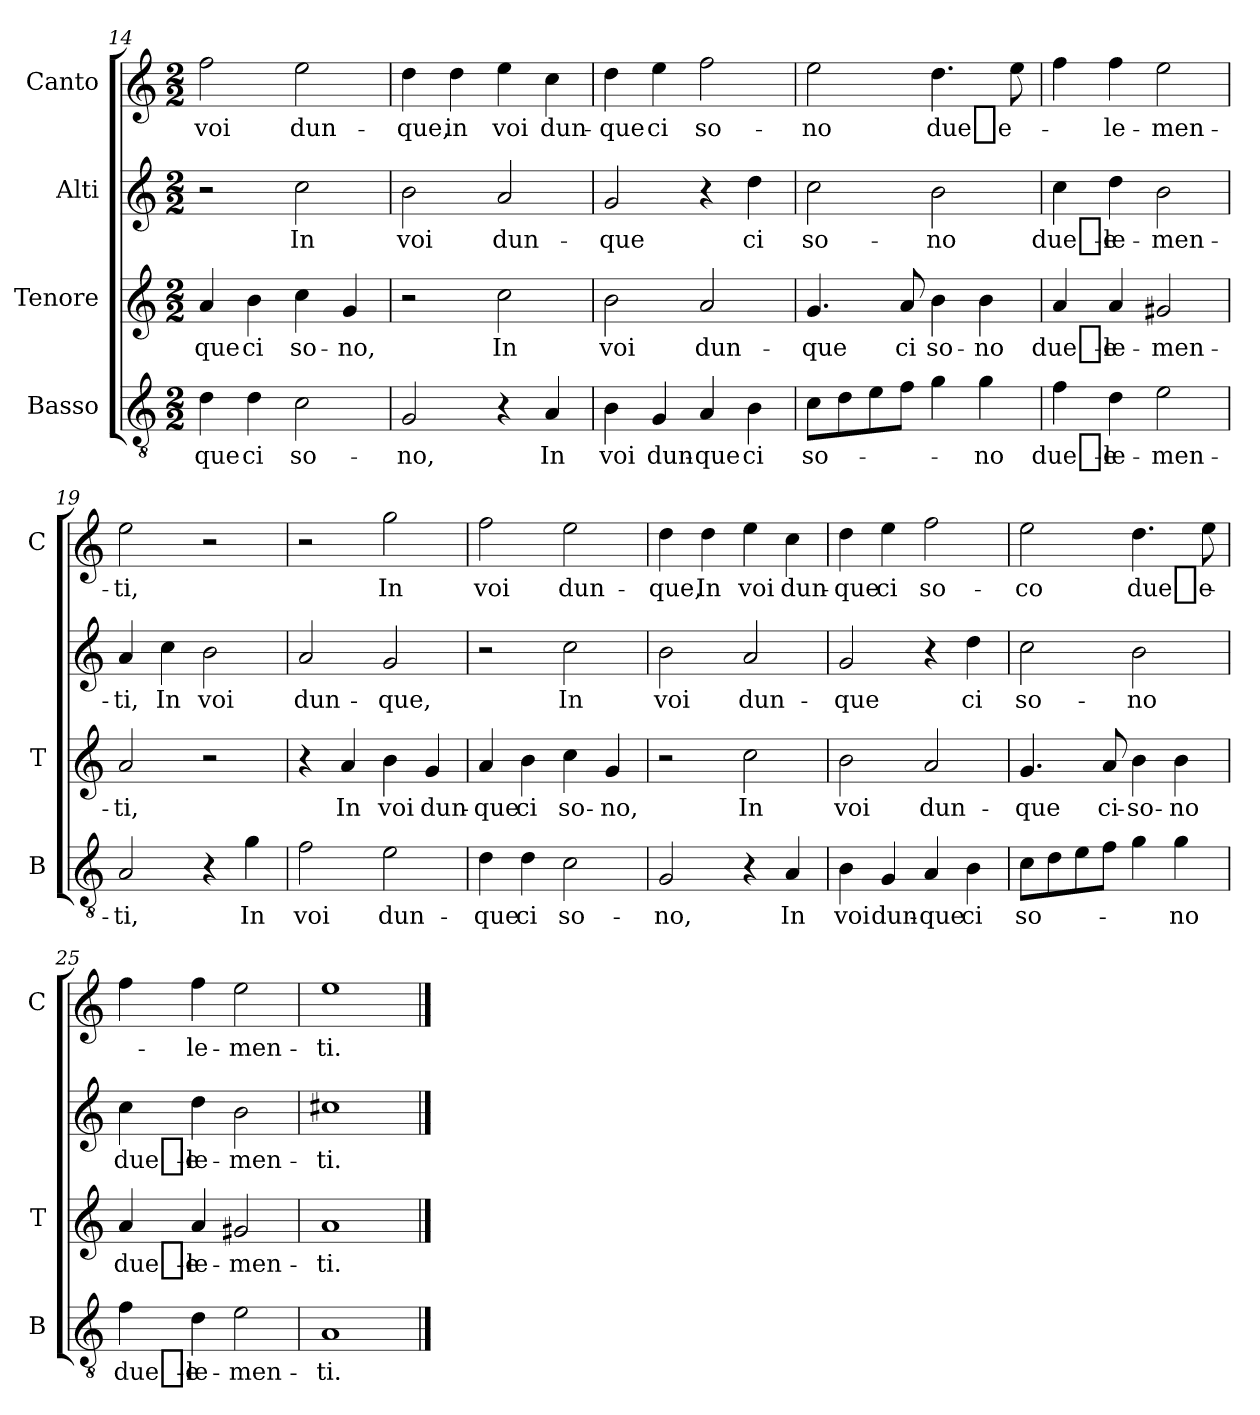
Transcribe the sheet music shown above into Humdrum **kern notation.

**kern	**text	**kern	**text	**kern	**text	**kern	**text
*part4	*part4	*part3	*part3	*part2	*part2	*part1	*part1
*staff4	*staff4	*staff3	*staff3	*staff2	*staff2	*staff1	*staff1
*I"Basso	*	*I"Tenore	*	*I"Alti	*	*I"Canto	*
*I'B	*	*I'T	*	*	*	*I'C	*
*clefGv2	*	*clefG2	*	*clefG2	*	*clefG2	*
*k[]	*	*k[]	*	*k[]	*	*k[]	*
*C:	*	*C:	*	*C:	*	*C:	*
*M2/2	*	*M2/2	*	*M2/2	*	*M2/2	*
=14	=14	=14	=14	=14	=14	=14	=14
4d	-que	4a	-que	2r	.	2ff	voi
4d	ci	4b	ci	.	.	.	.
2c	so-	4cc	so-	2cc	In	2ee	dun-
.	.	4g	-no,	.	.	.	.
=15	=15	=15	=15	=15	=15	=15	=15
2G	-no,	2r	.	2b	voi	4dd	-que,
.	.	.	.	.	.	4dd	in
4r	.	2cc	In	2a	dun-	4ee	voi
4A	In	.	.	.	.	4cc	dun-
=16	=16	=16	=16	=16	=16	=16	=16
4B	voi	2b	voi	2g	-que	4dd	-que
4G	dun-	.	.	.	.	4ee	ci
4A	-que	2a	dun-	4r	.	2ff	so-
4B	ci	.	.	4dd	ci	.	.
=17	=17	=17	=17	=17	=17	=17	=17
8cL	so-	4.g	-que	2cc	so-	2ee	-no
8d	.	.	.	.	.	.	.
8e	.	.	.	.	.	.	.
8fJ	.	8a	ci	.	.	.	.
4g	.	4b	so-	2b	-no	4.dd	due_e-
4g	-no	4b	-no	.	.	.	.
.	.	.	.	.	.	8ee	.
=18	=18	=18	=18	=18	=18	=18	=18
4f	due_e-	4a	due_e-	4cc	due_e-	4ff	.
4d	-le-	4a	-le-	4dd	-le-	4ff	-le-
2e	-men-	2g#X	-men-	2b	-men-	2ee	-men-
=19	=19	=19	=19	=19	=19	=19	=19
2A	-ti,	2a	-ti,	4a	-ti,	2ee	-ti,
.	.	.	.	4cc	In	.	.
4r	.	2r	.	2b	voi	2r	.
4g	In	.	.	.	.	.	.
=20	=20	=20	=20	=20	=20	=20	=20
2f	voi	4r	.	2a	dun-	2r	.
.	.	4a	In	.	.	.	.
2e	dun-	4b	voi	2g	-que,	2gg	In
.	.	4g	dun-	.	.	.	.
=21	=21	=21	=21	=21	=21	=21	=21
4d	-que	4a	-que	2r	.	2ff	voi
4d	ci	4b	ci	.	.	.	.
2c	so-	4cc	so-	2cc	In	2ee	dun-
.	.	4g	-no,	.	.	.	.
=22	=22	=22	=22	=22	=22	=22	=22
2G	-no,	2r	.	2b	voi	4dd	-que,
.	.	.	.	.	.	4dd	In
4r	.	2cc	In	2a	dun-	4ee	voi
4A	In	.	.	.	.	4cc	dun-
=23	=23	=23	=23	=23	=23	=23	=23
4B	voi	2b	voi	2g	-que	4dd	-que
4G	dun-	.	.	.	.	4ee	ci
4A	-que	2a	dun-	4r	.	2ff	so-
4B	ci	.	.	4dd	ci	.	.
=24	=24	=24	=24	=24	=24	=24	=24
8cL	so-	4.g	-que	2cc	so-	2ee	-co
8d	.	.	.	.	.	.	.
8e	.	.	.	.	.	.	.
8fJ	.	8a	ci-	.	.	.	.
4g	.	4b	-so-	2b	-no	4.dd	due_e-
4g	-no	4b	-no	.	.	.	.
.	.	.	.	.	.	8ee	.
=25	=25	=25	=25	=25	=25	=25	=25
4f	due_e-	4a	due_e-	4cc	due_e-	4ff	.
4d	-le-	4a	-le-	4dd	-le-	4ff	-le-
2e	-men-	2g#X	-men-	2b	-men-	2ee	-men-
=26	=26	=26	=26	=26	=26	=26	=26
1A	-ti.	1a	-ti.	1cc#X	-ti.	1ee	-ti.
==	==	==	==	==	==	==	==
*-	*-	*-	*-	*-	*-	*-	*-
